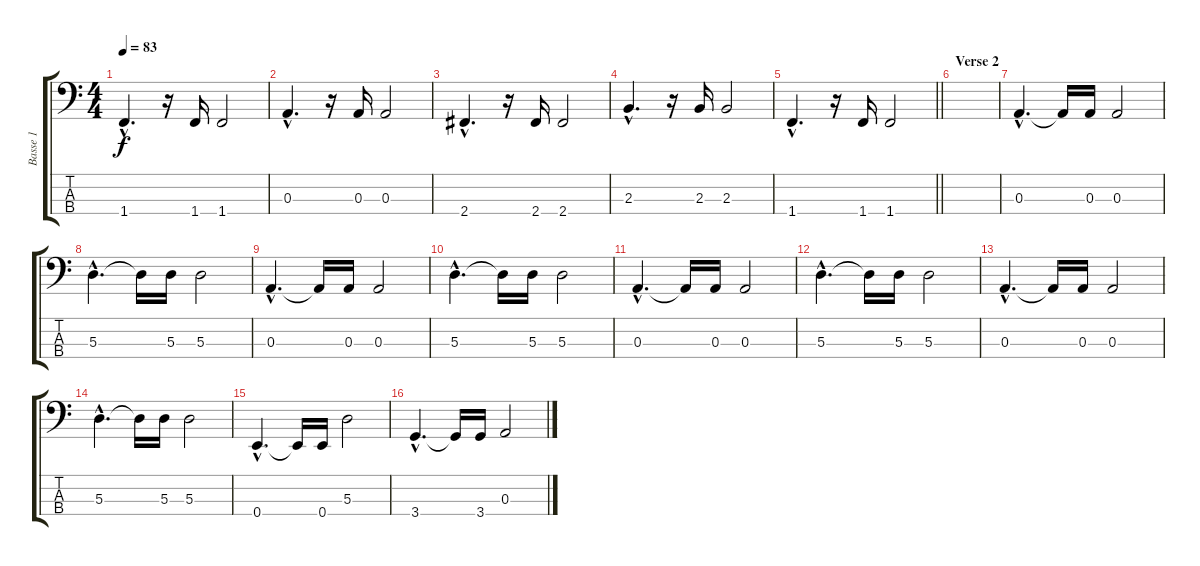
\track ("Basse 1" "Basse 1") {instrument electricbassfinger}
\staff {score tabs}
\tuning (G2 D2 A1 E1) {hide}
\ts (4 4)
\tempo 83
\clef f4
\ks c
1.4{hac}.4{d dy f} r.16 1.4.16 1.4.2 |
0.3{hac}.4{d} r.16 0.3.16 0.3.2 |
2.4{hac}.4{d} r.16 2.4.16 2.4.2 |
2.3{hac}.4{d} r.16 2.3.16 2.3.2 |
\barLineRight lightlight
1.4{hac}.4{d} r.16 1.4.16 1.4.2 |
\section ("" "Verse 2")
|
0.3{hac}.4{d} 0.3{t}.16 0.3.16 0.3.2 |
5.3{hac}.4{d} 5.3{t}.16 5.3.16 5.3.2 |
0.3{hac}.4{d} 0.3{t}.16 0.3.16 0.3.2 |
5.3{hac}.4{d} 5.3{t}.16 5.3.16 5.3.2 |
0.3{hac}.4{d} 0.3{t}.16 0.3.16 0.3.2 |
5.3{hac}.4{d} 5.3{t}.16 5.3.16 5.3.2 |
0.3{hac}.4{d} 0.3{t}.16 0.3.16 0.3.2 |
5.3{hac}.4{d} 5.3{t}.16 5.3.16 5.3.2 |
0.4{hac}.4{d} 0.4{t}.16 0.4.16 5.3.2 |
3.4{hac}.4{d} 3.4{t}.16 3.4.16 0.3.2
